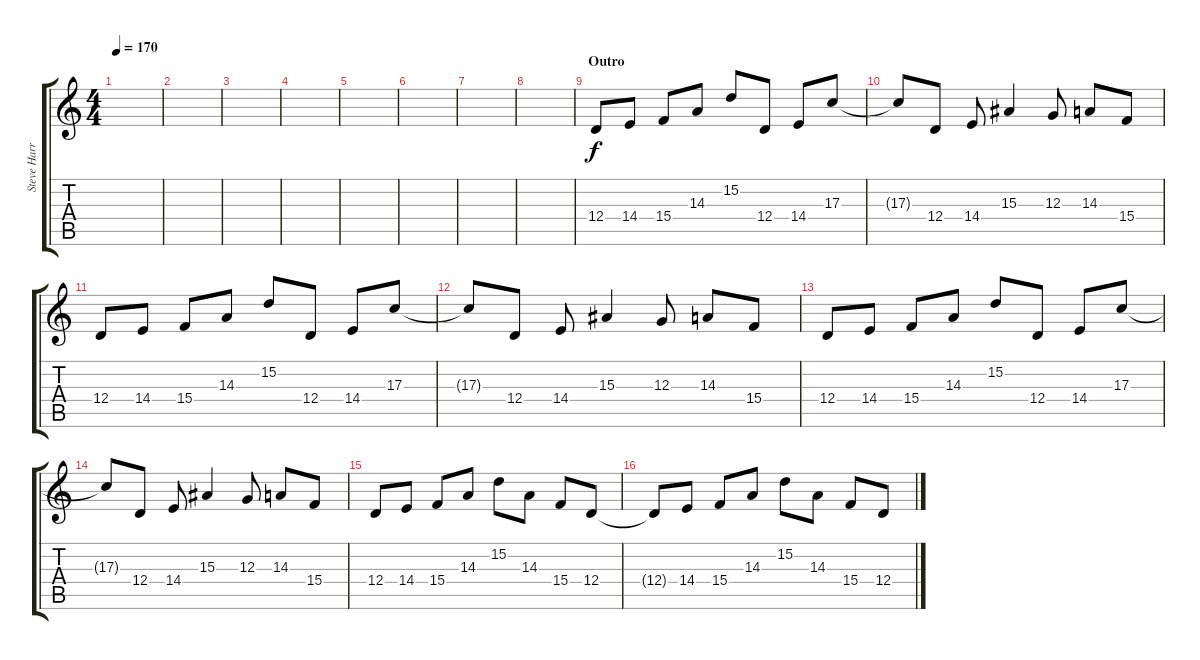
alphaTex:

\track ("Steve Harris - Keyboard" "Steve Harr") {instrument stringensemble1}
\staff {score tabs}
\tuning (E4 B3 G3 D3 A2 E2) {hide}
\ts (4 4)
\tempo 170
\clef g2
\ks c
|
|
|
|
|
|
|
|
\section ("" "Outro")
12.4.8 14.4.8 15.4.8 14.3.8 15.2.8 12.4.8 14.4.8 17.3.8 |
17.3{t}.8 12.4.8 14.4.8 15.3.4 12.3.8 14.3.8 15.4.8 |
12.4.8 14.4.8 15.4.8 14.3.8 15.2.8 12.4.8 14.4.8 17.3.8 |
17.3{t}.8 12.4.8 14.4.8 15.3.4 12.3.8 14.3.8 15.4.8 |
12.4.8 14.4.8 15.4.8 14.3.8 15.2.8 12.4.8 14.4.8 17.3.8 |
17.3{t}.8 12.4.8 14.4.8 15.3.4 12.3.8 14.3.8 15.4.8 |
12.4.8 14.4.8 15.4.8 14.3.8 15.2.8 14.3.8 15.4.8 12.4.8 |
12.4{t}.8 14.4.8 15.4.8 14.3.8 15.2.8 14.3.8 15.4.8 12.4.8
